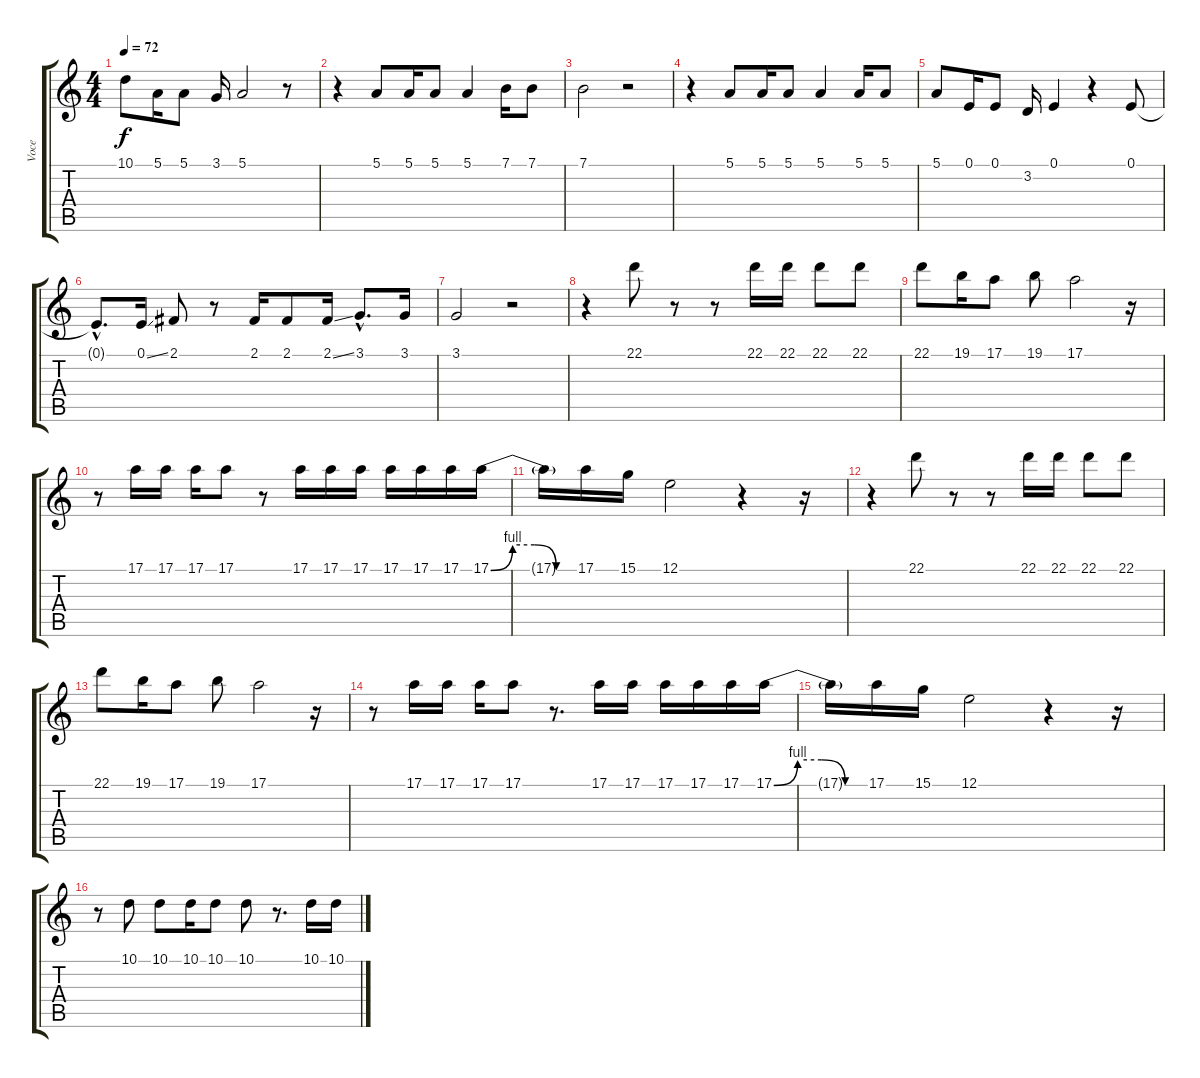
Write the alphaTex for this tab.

\track ("Voce" "Voce") {instrument tuba}
\staff {score tabs}
\tuning (E4 B3 G3 D3 A2 E2) {hide}
\ts (4 4)
\tempo 72
\clef g2
\ks c
10.1.8{dy f} 5.1.16 5.1.8 3.1.16 5.1.2 r.8 |
r.4 5.1.8 5.1.16 5.1.8 5.1.4 7.1.16 7.1.8 |
7.1.2 r.2 |
r.4 5.1.8 5.1.16 5.1.8 5.1.4 5.1.16 5.1.8 |
5.1.8 0.1.16 0.1.8 3.2.16 0.1.4 r.4 0.1.8 |
0.1{hac t}.8{d} 0.1{ss}.16 2.1.8 r.8 2.1.16 2.1.8 2.1{ss}.16 3.1{hac}.8{d} 3.1.16 |
3.1.2 r.2 |
r.4 22.1.8 r.8 r.8 22.1.16 22.1.16 22.1.8 22.1.8 |
22.1.8 19.1.16 17.1.8 19.1.8 17.1.2 r.16 |
r.8 17.1.16 17.1.16 17.1.16 17.1.8 r.8 17.1.16 17.1.16 17.1.16 17.1.16 17.1.16 17.1.16 17.1{be (custom 0 0 15 4 30 4 45 0 60 0)}.16 |
17.1{t}.16 17.1.16 15.1.16 12.1.2 r.4 r.16 |
r.4 22.1.8 r.8 r.8 22.1.16 22.1.16 22.1.8 22.1.8 |
22.1.8 19.1.16 17.1.8 19.1.8 17.1.2 r.16 |
r.8 17.1.16 17.1.16 17.1.16 17.1.8 r.8{d} 17.1.16 17.1.16 17.1.16 17.1.16 17.1.16 17.1{be (custom 0 0 15 4 30 4 45 0 60 0)}.16 |
17.1{t}.16 17.1.16 15.1.16 12.1.2 r.4 r.16 |
r.8 10.1.8 10.1.8 10.1.16 10.1.8 10.1.8 r.8{d} 10.1.16 10.1.16
